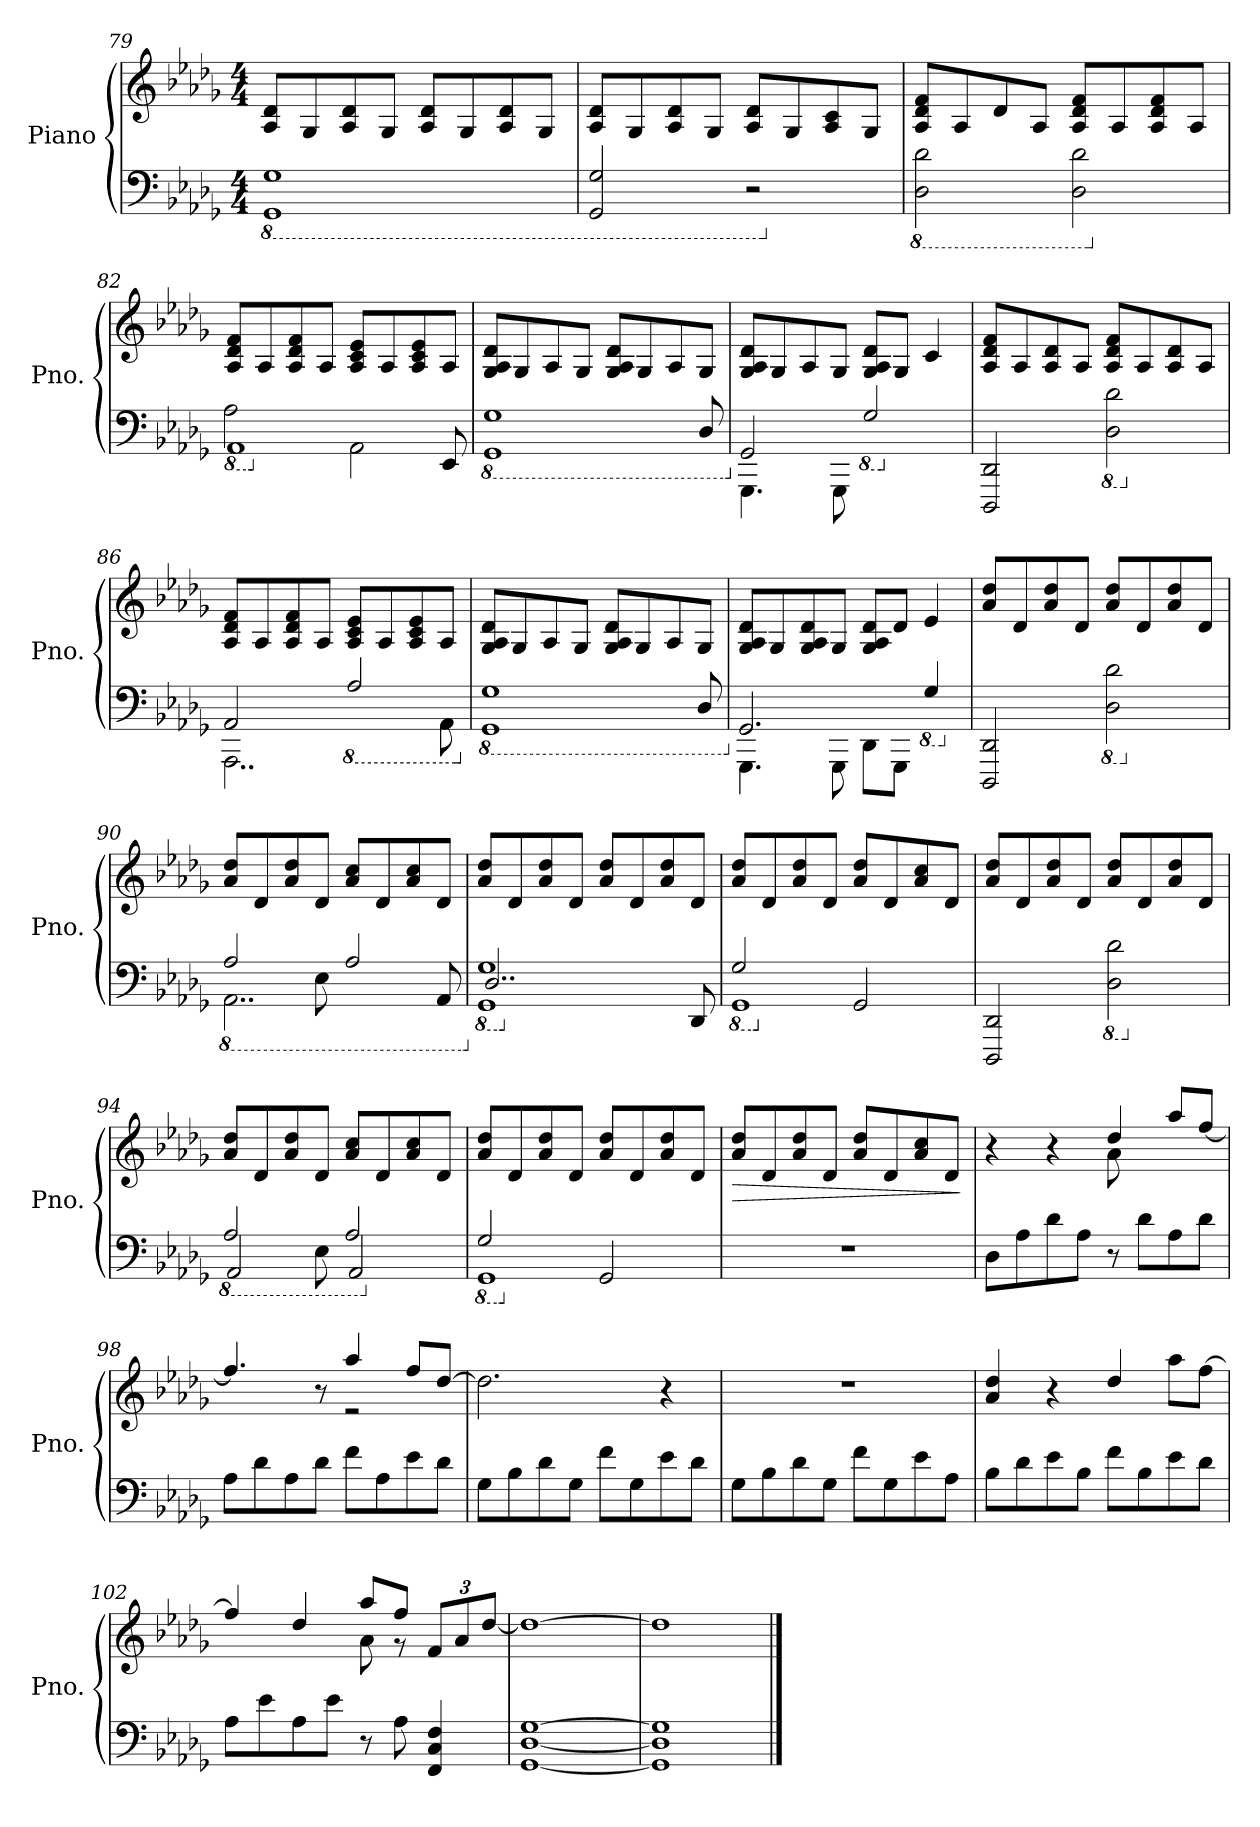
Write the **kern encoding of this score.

**kern	**kern	**dynam
*part1	*part1	*part1
*staff2	*staff1	*staff1/2
*I"Piano	*	*
*I'Pno.	*	*
*clefF4	*clefG2	*
*k[b-e-a-d-g-]	*k[b-e-a-d-g-]	*
*M4/4	*M4/4	*
*8ba	*	*
=79	=79	=79
1GGG- 1GG-	8A-/ 8d-/L	.
.	8G-/	.
.	8A-/ 8d-/	.
.	8G-/J	.
.	8A-/ 8d-/L	.
.	8G-/	.
.	8A-/ 8d-/	.
.	8G-/J	.
=80	=80	=80
2GGG-/ 2GG-/	8A-/ 8d-/L	.
*	*X8ba	*
.	8G-/	.
.	8A-/ 8d-/	.
.	8G-/J	.
*8ba	*	*
2r	8A-/ 8d-/L	.
.	8G-/	.
.	8A-/ 8c/	.
.	8G-/J	.
!!LO:LB:g=z
=81	=81	=81
*X8ba	*	*
*8ba	*	*
2DD-\ 2D-\	8A-/ 8d-/ 8f/L	.
.	8A-/	.
.	8d-/	.
.	8A-/J	.
2DD-\ 2D-\	8A-/ 8d-/ 8f/L	.
.	8A-/	.
.	8A-/ 8d-/ 8f/	.
.	8A-/J	.
=82	=82	=82
*X8ba	*	*
*8ba	*	*
*^	*	*
*	*^	*	*
1AAA-	2AA-\	2..ryy	8A-/ 8d-/ 8f/L	.
.	.	.	8A-/	.
.	.	.	8A-/ 8d-/ 8f/	.
.	.	.	8A-/J	.
*X8ba	*	*	*	*
.	2AA-\	.	8A-/ 8c/ 8e-/L	.
.	.	.	8A-/	.
.	.	.	8A-/ 8c/ 8e-/	.
.	.	8EE-/	8A-/J	.
*v	*v	*v	*	*
=83	=83	=83
*8ba	*	*
*^	*	*
1GGG- 1GG-	2..ryy	8G-/ 8A-/ 8d-/L	.
.	.	8G-/	.
.	.	8A-/	.
.	.	8G-/J	.
.	.	8G-/ 8A-/ 8d-/L	.
.	.	8G-/	.
.	.	8A-/	.
.	8DD-/	8G-/J	.
!!LO:LB:g=z
=84	=84	=84	=84
*X8ba	*	*	*
2GG-/	4.GGG-\	8G-/ 8A-/ 8d-/L	.
.	.	8G-/	.
.	.	8A-/	.
.	8GGG-\	8G-/J	.
*8ba	*	*	*
2GG-/	2ryy	8G-/ 8A-/ 8d-/L	.
.	.	8G-/J	.
.	.	4c/	.
*v	*v	*	*
=85	=85	=85
*X8ba	*	*
2DDD-/ 2DD-/	8A-/ 8d-/ 8f/L	.
.	8A-/	.
.	8A-/ 8d-/	.
.	8A-/J	.
*8ba	*	*
2DD-\ 2D-\	8A-/ 8d-/ 8f/L	.
.	8A-/	.
.	8A-/ 8d-/	.
.	8A-/J	.
=86	=86	=86
*X8ba	*	*
*^	*	*
2AA-/	2..AAA-\	8A-/ 8d-/ 8f/L	.
.	.	8A-/	.
.	.	8A-/ 8d-/ 8f/	.
.	.	8A-/J	.
*8ba	*	*	*
2AA-/	.	8A-/ 8c/ 8e-/L	.
.	.	8A-/	.
.	.	8A-/ 8c/ 8e-/	.
.	8AAA-\	8A-/J	.
!!LO:LB:g=z
=87	=87	=87	=87
*X8ba	*	*	*
*8ba	*	*	*
1GGG- 1GG-	2..ryy	8G-/ 8A-/ 8d-/L	.
.	.	8G-/	.
.	.	8A-/	.
.	.	8G-/J	.
.	.	8G-/ 8A-/ 8d-/L	.
.	.	8G-/	.
.	.	8A-/	.
.	8DD-/	8G-/J	.
=88	=88	=88	=88
*X8ba	*	*	*
2.GG-/	4.GGG-\	8G-/ 8A-/ 8d-/L	.
.	.	8G-/	.
.	.	8G-/ 8A-/ 8d-/	.
.	8GGG-\	8G-/J	.
.	8DD-\L	8G-/ 8A-/ 8d-/L	.
.	8GGG-\J	8d-/J	.
*8ba	*	*	*
4GG-/	4ryy	4e-/	.
*v	*v	*	*
=89	=89	=89
*X8ba	*	*
2DDD-/ 2DD-/	8a-/ 8dd-/L	.
.	8d-/	.
.	8a-/ 8dd-/	.
.	8d-/J	.
*8ba	*	*
2DD-\ 2D-\	8a-/ 8dd-/L	.
.	8d-/	.
.	8a-/ 8dd-/	.
.	8d-/J	.
=90	=90	=90
*X8ba	*	*
*8ba	*	*
*^	*	*
*	*^	*	*
2AA-/	2..AAA-\	4.ryy	8a-/ 8dd-/L	.
.	.	.	8d-/	.
.	.	.	8a-/ 8dd-/	.
.	.	8EE-\	8d-/J	.
2AA-/	.	2ryy	8a-/ 8cc/L	.
.	.	.	8d-/	.
.	.	.	8a-/ 8cc/	.
.	8AAA-/	.	8d-/J	.
*v	*v	*v	*	*
!!LO:PB:g=z
=91	=91	=91
*X8ba	*	*
*8ba	*	*
*^	*	*
1GGG- 1GG-	2..DD-/	8a-/ 8dd-/L	.
.	.	8d-/	.
.	.	8a-/ 8dd-/	.
.	.	8d-/J	.
.	.	8a-/ 8dd-/L	.
.	.	8d-/	.
.	.	8a-/ 8dd-/	.
*X8ba	*	*	*
.	8DD-/	8d-/J	.
=92	=92	=92	=92
*8ba	*	*	*
1GGG-	2GG-/	8a-/ 8dd-/L	.
.	.	8d-/	.
.	.	8a-/ 8dd-/	.
.	.	8d-/J	.
*X8ba	*	*	*
.	2GG-/	8a-/ 8dd-/L	.
.	.	8d-/	.
.	.	8a-/ 8cc/	.
.	.	8d-/J	.
*v	*v	*	*
=93	=93	=93
2DDD-/ 2DD-/	8a-/ 8dd-/L	.
.	8d-/	.
.	8a-/ 8dd-/	.
.	8d-/J	.
*8ba	*	*
2DD-\ 2D-\	8a-/ 8dd-/L	.
.	8d-/	.
.	8a-/ 8dd-/	.
.	8d-/J	.
=94	=94	=94
*X8ba	*	*
*8ba	*	*
*^	*	*
*	*^	*	*
2AA-/	2AAA-/	4.ryy	8a-/ 8dd-/L	.
.	.	.	8d-/	.
.	.	.	8a-/ 8dd-/	.
.	.	8EE-\	8d-/J	.
2AA-/	2AAA-/	2ryy	8a-/ 8cc/L	.
.	.	.	8d-/	.
.	.	.	8a-/ 8cc/	.
.	.	.	8d-/J	.
*v	*v	*v	*	*
=95	=95	=95
*X8ba	*	*
*8ba	*	*
*^	*	*
1GGG-	2GG-/	8a-/ 8dd-/L	.
.	.	8d-/	.
.	.	8a-/ 8dd-/	.
.	.	8d-/J	.
*X8ba	*	*	*
.	2GG-/	8a-/ 8dd-/L	.
.	.	8d-/	.
.	.	8a-/ 8dd-/	.
.	.	8d-/J	.
*v	*v	*	*
!!LO:LB:g=z
=96	=96	=96
!	!	!LO:HP:b
1r	8a-/ 8dd-/L	>
.	8d-/	.
.	8a-/ 8dd-/	.
.	8d-/J	.
.	8a-/ 8dd-/L	.
.	8d-/	.
.	8a-/ 8cc/	.
.	8d-/J	.
.	.	]
=97	=97	=97
*	*^	*
8D-\L	4r	2ryy	.
8A-\	.	.	.
8d-\	4r	.	.
8A-\J	.	.	.
8r	4dd-/	8a-\	.
8d-\L	.	4.ryy	.
8A-\	8aa-/L	.	.
8d-\J	[8ff/J	.	.
=98	=98	=98	=98
8A-\L	4.ff/]	2ryy	.
8d-\	.	.	.
8A-\	.	.	.
8d-\J	8r	.	.
8f\L	4aa-/	2r	.
8A-\	.	.	.
8e-\	8ff/L	.	.
8d-\J	[8dd-/J	.	.
*	*v	*v	*
=99	=99	=99
8G-\L	2.dd-\]	.
8B-\	.	.
8d-\	.	.
8G-\J	.	.
8f\L	.	.
8G-\	.	.
8e-\	4r	.
8d-\J	.	.
=100	=100	=100
8G-\L	1r	.
8B-\	.	.
8d-\	.	.
8G-\J	.	.
8f\L	.	.
8G-\	.	.
8e-\	.	.
8A-\J	.	.
!!LO:LB:g=z
=101	=101	=101
8B-\L	4a-/ 4dd-/	.
8d-\	.	.
8e-\	4r	.
8B-\J	.	.
8f\L	4dd-/	.
8B-\	.	.
8e-\	8aa-\L	.
8d-\J	[8ff\J	.
=102	=102	=102
*	*^	*
8A-\L	4ff/]	2ryy	.
8e-\	.	.	.
8A-\	4dd-/	.	.
8e-\J	.	.	.
8r	8aa-/L	8a-\	.
8A-\	8ff/J	8r	.
*	*Xbrackettup	*	*
4FF/ 4C/ 4F/	12f/L	4ryy	.
.	12a-/	.	.
.	[12dd-/J	.	.
*	*v	*v	*
=103	=103	=103
[1GG- [1D- [1G-	1dd-_	.
=104	=104	=104
1GG-] 1D-] 1G-]	1dd-]	.
==	==	==
*-	*-	*-
